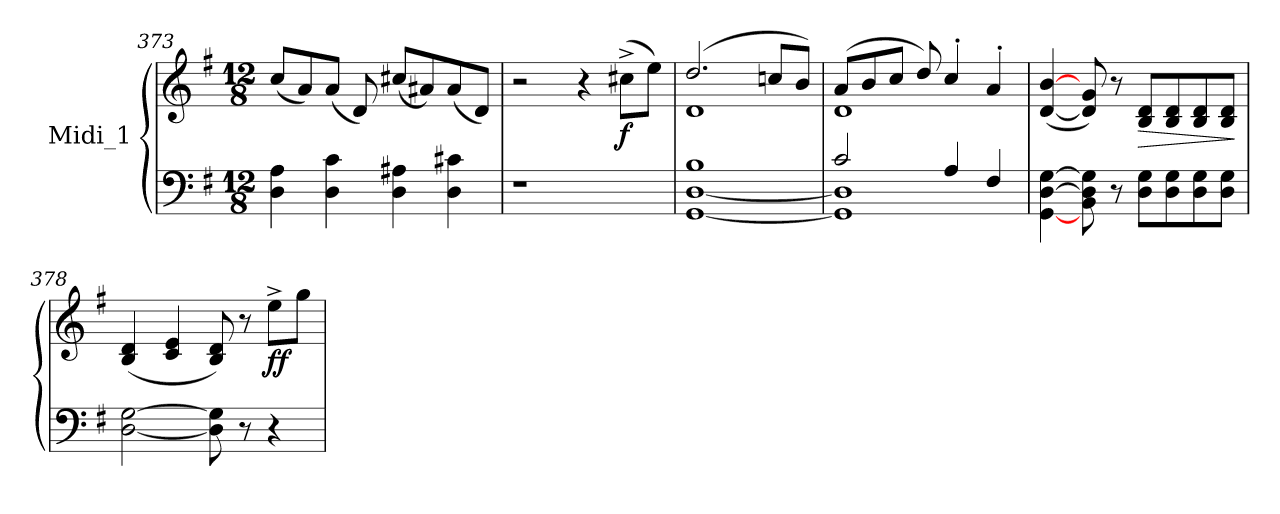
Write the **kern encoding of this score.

**kern	**kern	**dynam
*part1	*part1	*part1
*staff2	*staff1	*staff1/2
*I"Midi_1	*	*
*clefF4	*clefG2	*
*k[f#]	*k[f#]	*
*G:	*G:	*
*M12/8	*M12/8	*
=373	=373	=373
4D\ 4A\	(8cc/L	.
.	8a/)	.
4D\ 4c\	(8a/J	.
.	8d/)	.
4D\ 4A#X\	(8cc#X/L	.
.	8a#X/)	.
4D\ 4c#X\	(8a#/	.
.	8d/J)	.
!!LO:LB:g=z
=374	=374	=374
1r	2r	.
.	4r	.
!	!	!LO:DY:b
.	(>8cc#X^\L	f
.	8ee\J)	.
!!LO:PB:g=z
=375	=375	=375
*^	*^	*
1B	[1GG [1D	(>2.dd/	1d	.
.	.	8ccni/L	.	.
.	.	8b/J)	.	.
=376	=376	=376	=376	=376
2c/	1GG] 1D]	(>8a/L	1d	.
.	.	8b/	.	.
.	.	8cc/J	.	.
.	.	8dd/)	.	.
4A/	.	4cc'/	.	.
4F#/	.	4a'/	.	.
=377	=377	=377	=377	=377
[4GG\ [4D\ [4G\	2ryy	(>[4d/ [4b/	2ryy	.
8BB\ 8D\] 8G\]	.	8d/] 8g/)	.	.
8r	.	8r	.	.
!	!	!	!	!LO:HP:b
8D\ 8G\L	2ryy	8B/ 8d/L	2ryy	>
8D\ 8G\	.	8B/ 8d/	.	.
8D\ 8G\	.	8B/ 8d/	.	.
8D\ 8G\J	.	8B/ 8d/J	.	.
*v	*v	*	*	*
*	*v	*v	*
.	.	]
=378	=378	=378
*^	*^	*
[2D\ [2G\	2ryy	(4B/ 4d/	2ryy	.
.	.	4c/ 4e/	.	.
8D\] 8G\]	2ryy	8B/ 8d/)	2ryy	.
8r	.	8r	.	.
!	!	!	!	!LO:DY:b
4r	.	8ee^\L	.	ff
.	.	8gg\J	.	.
*v	*v	*	*	*
*	*v	*v	*
=	=	=
*-	*-	*-
